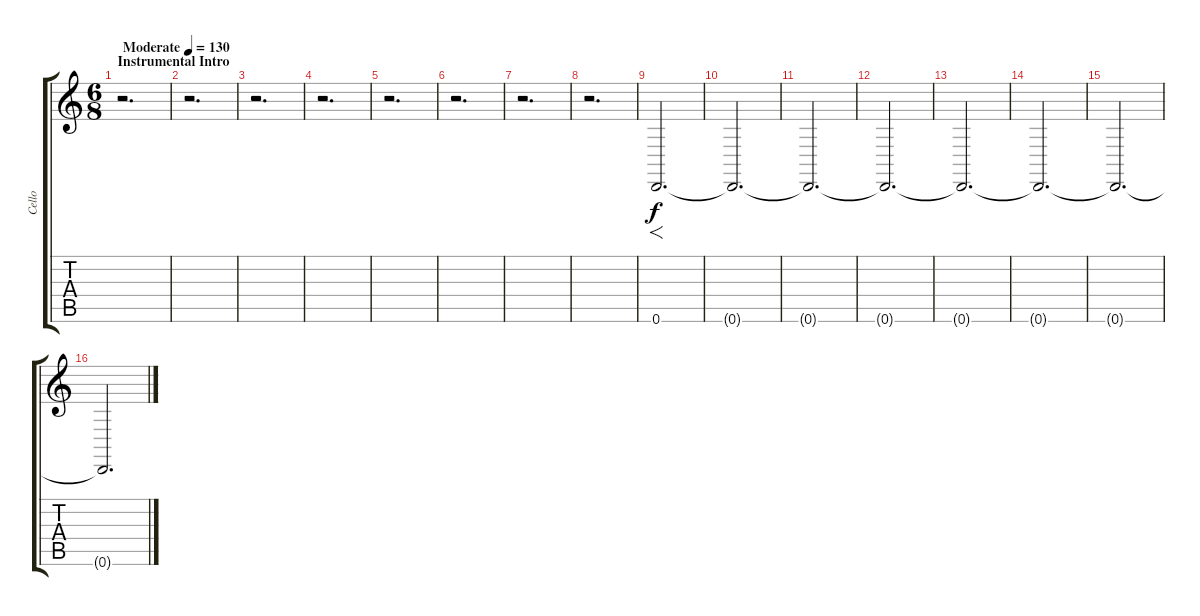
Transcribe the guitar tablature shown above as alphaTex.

\track ("Cello" "Cello") {instrument cello}
\staff {score tabs}
\tuning (E4 B3 G3 D3 A2 D2) {hide}
\ts (6 8)
\section ("" "Instrumental Intro")
\tempo (130 "Moderate")
\clef g2
\ks c
r.2{d dy f instrument cello} |
r.2{d} |
r.2{d} |
r.2{d} |
r.2{d} |
r.2{d} |
r.2{d} |
r.2{d} |
0.6.2{f d} |
0.6{t}.2{d} |
0.6{t}.2{d} |
0.6{t}.2{d} |
0.6{t}.2{d} |
0.6{t}.2{d} |
0.6{t}.2{d} |
0.6{t}.2{d}
